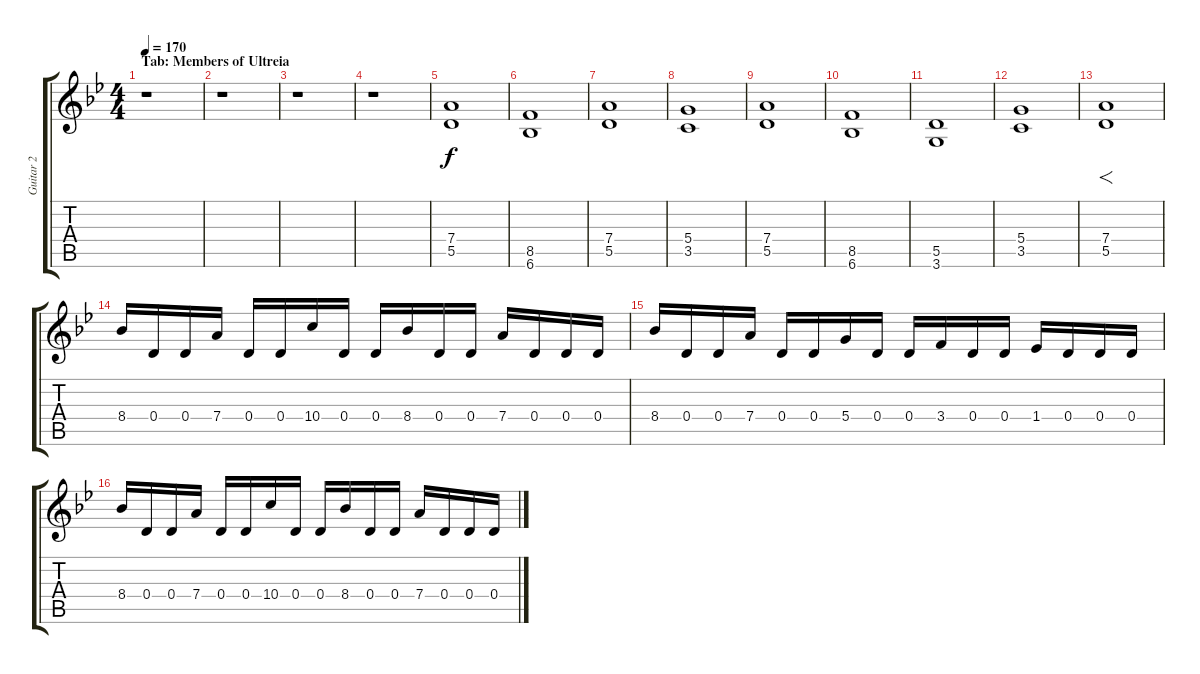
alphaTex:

\track ("Guitar 2" "Guitar 2") {instrument overdrivenguitar}
\staff {score tabs}
\tuning (E4 B3 G3 D3 A2 E2) {hide}
\ts (4 4)
\section ("" "Tab: Members of Ultreia")
\tempo 170
\clef g2
\ks bb
r.1{dy f instrument overdrivenguitar} |
r.1 |
r.1 |
r.1 |
(7.4 5.5).1 |
(8.5 6.6).1 |
(7.4 5.5).1 |
(5.4 3.5).1 |
(7.4 5.5).1 |
(8.5 6.6).1 |
(5.5 3.6).1 |
(5.4 3.5).1 |
(7.4 5.5).1{f} |
8.4.16 0.4.16 0.4.16 7.4.16 0.4.16 0.4.16 10.4.16 0.4.16 0.4.16 8.4.16 0.4.16 0.4.16 7.4.16 0.4.16 0.4.16 0.4.16 |
8.4.16 0.4.16 0.4.16 7.4.16 0.4.16 0.4.16 5.4.16 0.4.16 0.4.16 3.4.16 0.4.16 0.4.16 1.4.16 0.4.16 0.4.16 0.4.16 |
8.4.16 0.4.16 0.4.16 7.4.16 0.4.16 0.4.16 10.4.16 0.4.16 0.4.16 8.4.16 0.4.16 0.4.16 7.4.16 0.4.16 0.4.16 0.4.16
